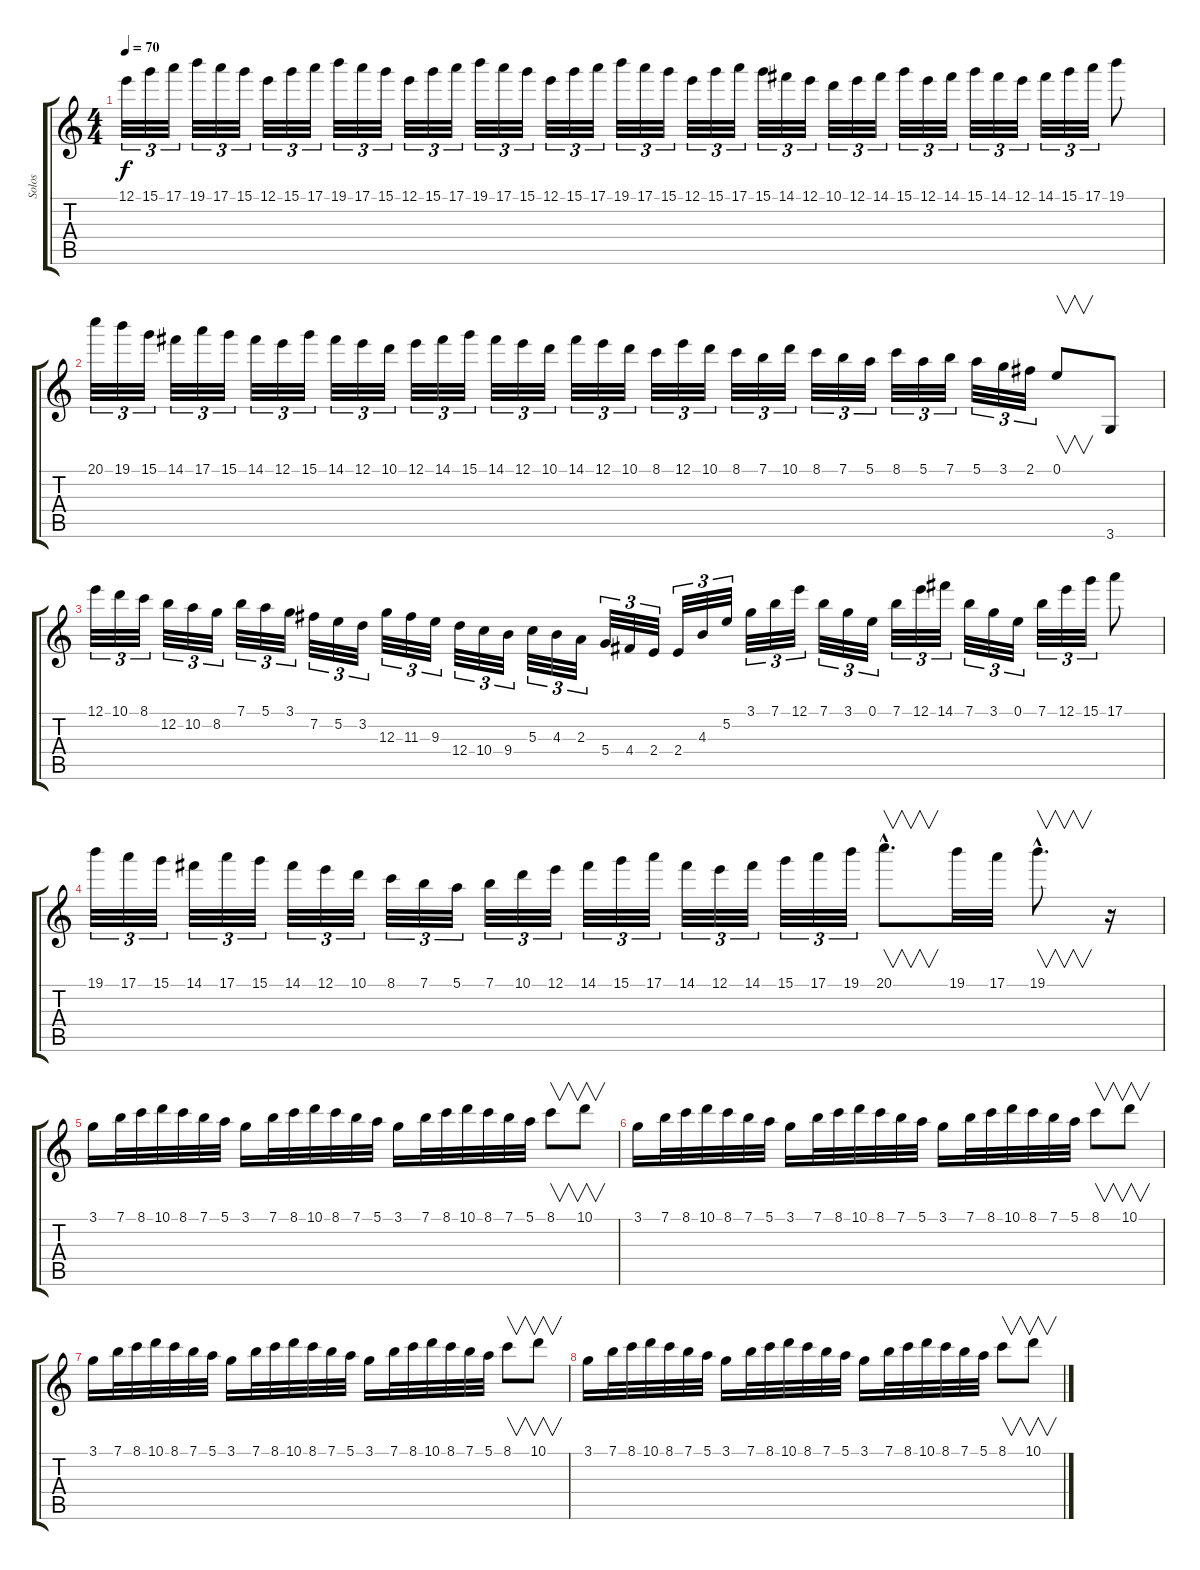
\track ("Solos" "Solos") {instrument distortionguitar}
\staff {score tabs}
\tuning (E4 B3 G3 D3 A2 E2) {hide}
\ts (4 4)
\tempo 70
\clef g2
\ks c
12.1.32{tu (3 2) dy f instrument overdrivenguitar} 15.1.32{tu (3 2)} 17.1.32{tu (3 2)} 19.1.32{tu (3 2)} 17.1.32{tu (3 2)} 15.1.32{tu (3 2)} 12.1.32{tu (3 2)} 15.1.32{tu (3 2)} 17.1.32{tu (3 2)} 19.1.32{tu (3 2)} 17.1.32{tu (3 2)} 15.1.32{tu (3 2)} 12.1.32{tu (3 2)} 15.1.32{tu (3 2)} 17.1.32{tu (3 2)} 19.1.32{tu (3 2)} 17.1.32{tu (3 2)} 15.1.32{tu (3 2)} 12.1.32{tu (3 2)} 15.1.32{tu (3 2)} 17.1.32{tu (3 2)} 19.1.32{tu (3 2)} 17.1.32{tu (3 2)} 15.1.32{tu (3 2)} 12.1.32{tu (3 2)} 15.1.32{tu (3 2)} 17.1.32{tu (3 2)} 15.1.32{tu (3 2)} 14.1.32{tu (3 2)} 12.1.32{tu (3 2)} 10.1.32{tu (3 2)} 12.1.32{tu (3 2)} 14.1.32{tu (3 2)} 15.1.32{tu (3 2)} 12.1.32{tu (3 2)} 14.1.32{tu (3 2)} 15.1.32{tu (3 2)} 14.1.32{tu (3 2)} 12.1.32{tu (3 2)} 14.1.32{tu (3 2)} 15.1.32{tu (3 2)} 17.1.32{tu (3 2)} 19.1.8 |
20.1.32{tu (3 2)} 19.1.32{tu (3 2)} 15.1.32{tu (3 2)} 14.1.32{tu (3 2)} 17.1.32{tu (3 2)} 15.1.32{tu (3 2)} 14.1.32{tu (3 2)} 12.1.32{tu (3 2)} 15.1.32{tu (3 2)} 14.1.32{tu (3 2)} 12.1.32{tu (3 2)} 10.1.32{tu (3 2)} 12.1.32{tu (3 2)} 14.1.32{tu (3 2)} 15.1.32{tu (3 2)} 14.1.32{tu (3 2)} 12.1.32{tu (3 2)} 10.1.32{tu (3 2)} 14.1.32{tu (3 2)} 12.1.32{tu (3 2)} 10.1.32{tu (3 2)} 8.1.32{tu (3 2)} 12.1.32{tu (3 2)} 10.1.32{tu (3 2)} 8.1.32{tu (3 2)} 7.1.32{tu (3 2)} 10.1.32{tu (3 2)} 8.1.32{tu (3 2)} 7.1.32{tu (3 2)} 5.1.32{tu (3 2)} 8.1.32{tu (3 2)} 5.1.32{tu (3 2)} 7.1.32{tu (3 2)} 5.1.32{tu (3 2)} 3.1.32{tu (3 2)} 2.1.32{tu (3 2)} 0.1.8{v} 3.6.8 |
12.1.32{tu (3 2)} 10.1.32{tu (3 2)} 8.1.32{tu (3 2)} 12.2.32{tu (3 2)} 10.2.32{tu (3 2)} 8.2.32{tu (3 2)} 7.1.32{tu (3 2)} 5.1.32{tu (3 2)} 3.1.32{tu (3 2)} 7.2.32{tu (3 2)} 5.2.32{tu (3 2)} 3.2.32{tu (3 2)} 12.3.32{tu (3 2)} 11.3.32{tu (3 2)} 9.3.32{tu (3 2)} 12.4.32{tu (3 2)} 10.4.32{tu (3 2)} 9.4.32{tu (3 2)} 5.3.32{tu (3 2)} 4.3.32{tu (3 2)} 2.3.32{tu (3 2)} 5.4.32{tu (3 2)} 4.4.32{tu (3 2)} 2.4.32{tu (3 2)} 2.4.32{tu (3 2)} 4.3.32{tu (3 2)} 5.2.32{tu (3 2)} 3.1.32{tu (3 2)} 7.1.32{tu (3 2)} 12.1.32{tu (3 2)} 7.1.32{tu (3 2)} 3.1.32{tu (3 2)} 0.1.32{tu (3 2)} 7.1.32{tu (3 2)} 12.1.32{tu (3 2)} 14.1.32{tu (3 2)} 7.1.32{tu (3 2)} 3.1.32{tu (3 2)} 0.1.32{tu (3 2)} 7.1.32{tu (3 2)} 12.1.32{tu (3 2)} 15.1.32{tu (3 2)} 17.1.8 |
19.1.32{tu (3 2)} 17.1.32{tu (3 2)} 15.1.32{tu (3 2)} 14.1.32{tu (3 2)} 17.1.32{tu (3 2)} 15.1.32{tu (3 2)} 14.1.32{tu (3 2)} 12.1.32{tu (3 2)} 10.1.32{tu (3 2)} 8.1.32{tu (3 2)} 7.1.32{tu (3 2)} 5.1.32{tu (3 2)} 7.1.32{tu (3 2)} 10.1.32{tu (3 2)} 12.1.32{tu (3 2)} 14.1.32{tu (3 2)} 15.1.32{tu (3 2)} 17.1.32{tu (3 2)} 14.1.32{tu (3 2)} 12.1.32{tu (3 2)} 14.1.32{tu (3 2)} 15.1.32{tu (3 2)} 17.1.32{tu (3 2)} 19.1.32{tu (3 2)} 20.1{hac}.8{v d} 19.1.32 17.1.32 19.1{hac}.8{v d} r.16 |
3.1.16{instrument distortionguitar} 7.1.32 8.1.32 10.1.32 8.1.32 7.1.32 5.1.32 3.1.16 7.1.32 8.1.32 10.1.32 8.1.32 7.1.32 5.1.32 3.1.16 7.1.32 8.1.32 10.1.32 8.1.32 7.1.32 5.1.32 8.1.8{v} 10.1.8{v} |
3.1.16 7.1.32 8.1.32 10.1.32 8.1.32 7.1.32 5.1.32 3.1.16 7.1.32 8.1.32 10.1.32 8.1.32 7.1.32 5.1.32 3.1.16 7.1.32 8.1.32 10.1.32 8.1.32 7.1.32 5.1.32 8.1.8{v} 10.1.8{v} |
3.1.16 7.1.32 8.1.32 10.1.32 8.1.32 7.1.32 5.1.32 3.1.16 7.1.32 8.1.32 10.1.32 8.1.32 7.1.32 5.1.32 3.1.16 7.1.32 8.1.32 10.1.32 8.1.32 7.1.32 5.1.32 8.1.8{v} 10.1.8{v} |
3.1.16 7.1.32 8.1.32 10.1.32 8.1.32 7.1.32 5.1.32 3.1.16 7.1.32 8.1.32 10.1.32 8.1.32 7.1.32 5.1.32 3.1.16 7.1.32 8.1.32 10.1.32 8.1.32 7.1.32 5.1.32 8.1.8{v} 10.1.8{v}
